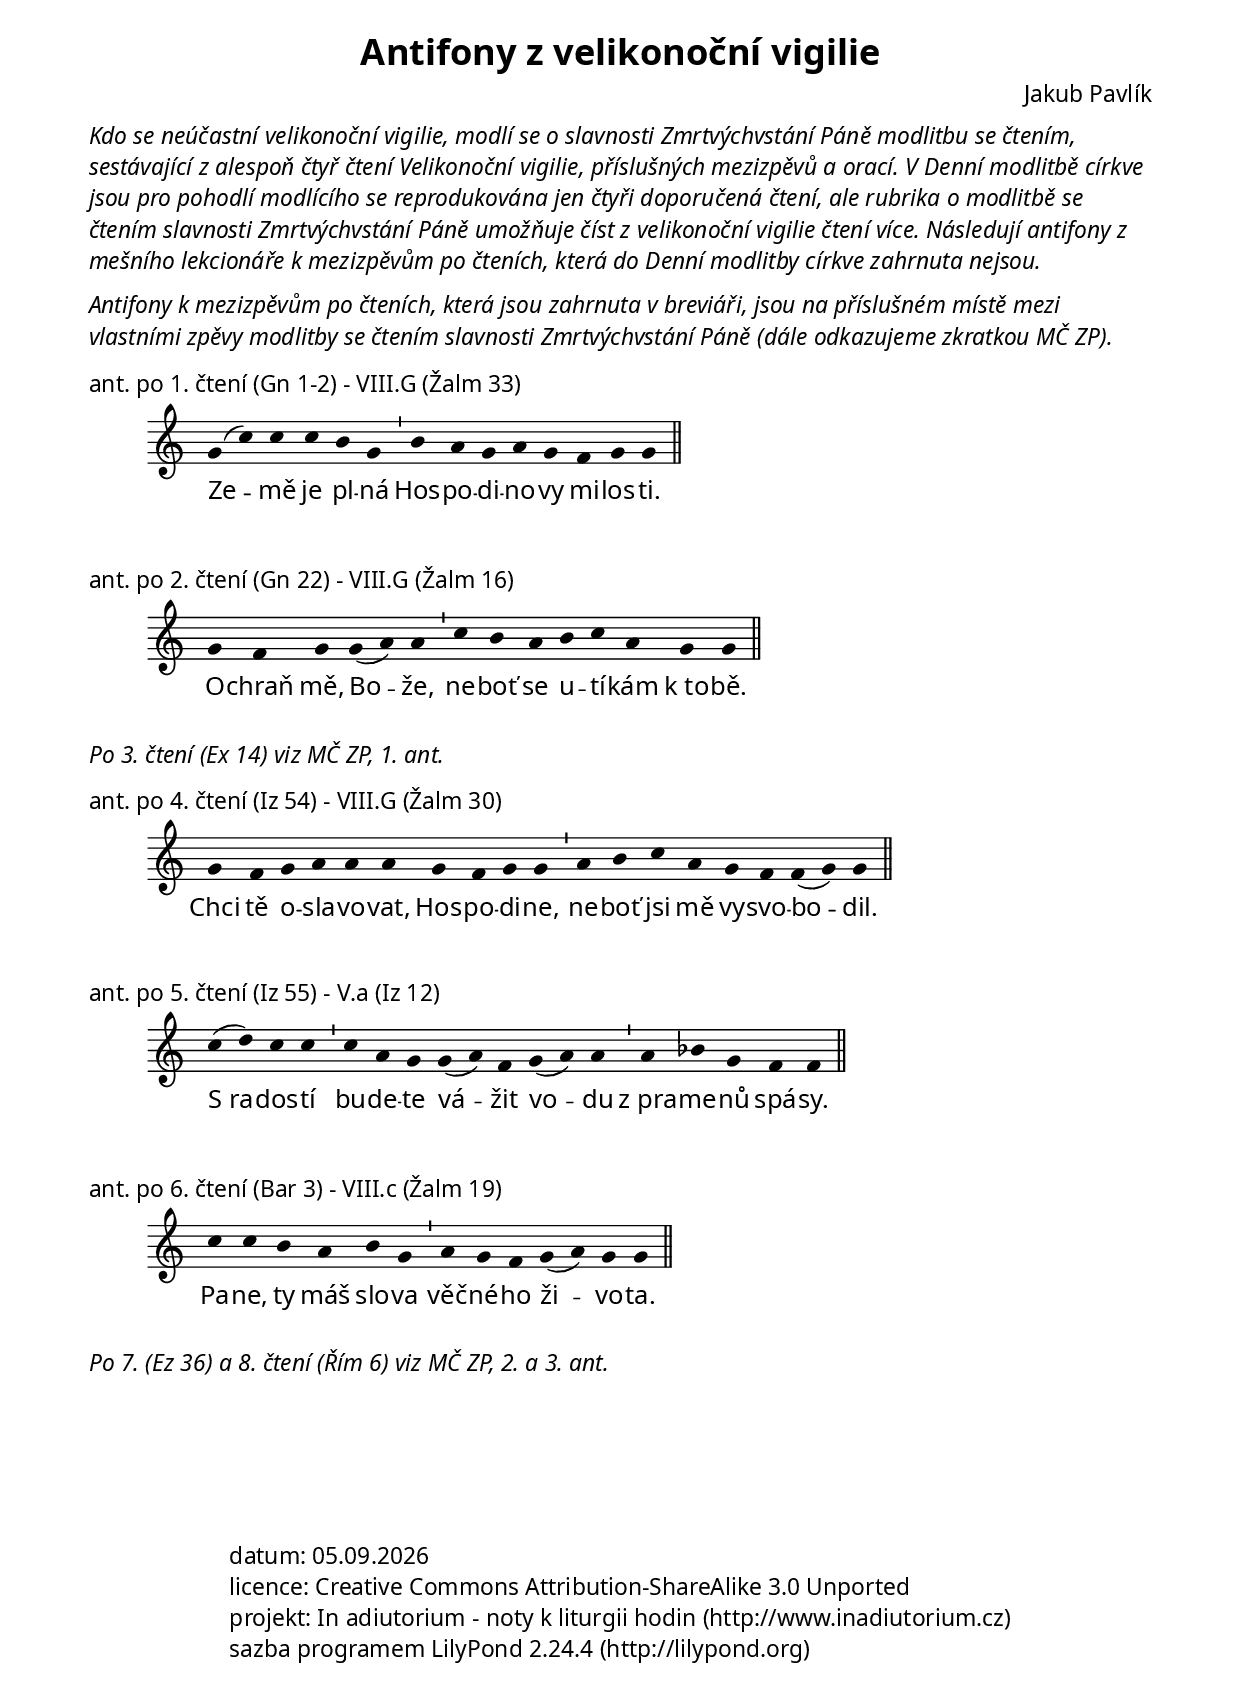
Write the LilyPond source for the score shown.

\version "2.19.83"

\include "spolecne.ly"

\header {
  title = "Antifony z velikonoční vigilie"
  composer = "Jakub Pavlík"
}

\markup\wordwrap\italic{
  Kdo se neúčastní velikonoční vigilie, modlí se o slavnosti Zmrtvýchvstání Páně modlitbu se čtením,
  sestávající z alespoň čtyř čtení Velikonoční vigilie, příslušných mezizpěvů a orací.
  V Denní modlitbě církve jsou pro pohodlí modlícího se reprodukována jen čtyři doporučená čtení,
  ale rubrika o modlitbě se čtením slavnosti Zmrtvýchvstání Páně umožňuje číst z velikonoční vigilie čtení více.
  Následují antifony z mešního lekcionáře k mezizpěvům po čteních, která do Denní modlitby církve
  zahrnuta nejsou.
}
\markup\wordwrap\italic{
  Antifony k mezizpěvům po čteních, která jsou zahrnuta v breviáři, jsou na příslušném místě
  mezi vlastními zpěvy modlitby se čtením slavnosti Zmrtvýchvstání Páně
  (dále odkazujeme zkratkou MČ ZP).
}

\score {
  \relative c'' {
    \choralniRezim
    g4( c) c c b g \barMin b a g a g f g g \barFinalis
  }
  \addlyrics {
    Ze -- mě je pl -- ná
    Hos -- po -- di -- no -- vy mi -- los -- ti.
  }
  \header {
    quid = "ant. po 1. čtení (Gn 1-2)"
    modus = "VIII"
    differentia = "G"
    psalmus = "Žalm 33"
    fial = "antifony/velikonoce_tyden1_3utery.ly#rch-a3?-aleluja"
    id = "mc-xa1"
    piece = \markup {\sestavTitulek}
  }
}

\score {
  \relative c'' {
    \choralniRezim
    g4 f g g( a) a \barMin
    c b a b c a g g \barFinalis
  }
  \addlyrics {
    O -- chraň mě, Bo -- že,
    ne -- boť se u -- tí -- kám k_to -- bě.
  }
  \header {
    quid = "ant. po 2. čtení (Gn 22)"
    modus = "VIII"
    differentia = "G"
    psalmus = "Žalm 16"
    placet = "daný závěr s daným textem je málo zpěvný, _tobě_ musí být jinak"
    id = "mc-xa2"
    piece = \markup {\sestavTitulek}
  }
}

\markup\italic{Po 3. čtení (Ex 14) viz MČ ZP, 1. ant.}

\score {
  \relative c'' {
    \choralniRezim
    g4 f g a a a g f g g \barMin
    a b c a g f f( g) g \barFinalis
  }
  \addlyrics {
    Chci tě o -- sla -- vo -- vat, Hos -- po -- di -- ne,
    ne -- boť jsi mě vy -- svo -- bo -- dil.
  }
  \header {
    quid = "ant. po 4. čtení (Iz 54)"
    modus = "VIII"
    differentia = "G"
    psalmus = "Žalm 30"
    placet = "melodie tíhne k důrazu na pomocné sloveso _jsi_"
    id = "mc-xa4"
    piece = \markup {\sestavTitulek}
  }
}

\score {
  \relative c'' {
    \choralniRezim
    c4( d) c c \barMin
    c a g g( a) f g( a) a \barMin
    a bes g f f \barFinalis
  }
  \addlyrics {
    S_ra -- dos -- tí
    bu -- de -- te vá -- žit vo -- du
    z_pra -- me -- nů spá -- sy.
  }
  \header {
    quid = "ant. po 5. čtení (Iz 55)"
    modus = "V"
    differentia = "a"
    psalmus = "Iz 12"
    fial = "antifony/advent_tyden2.ly#pa-amag"
    id = "mc-xa5"
    piece = \markup {\sestavTitulek}
  }
}

\score {
  \relative c'' {
    \choralniRezim
    c4 c b a b g \barMin
    a g f g( a) g g \barFinalis
  }
  \addlyrics {
    Pa -- ne, ty máš slo -- va
    věč -- né -- ho ži -- vo -- ta.
  }
  \header {
    quid = "ant. po 6. čtení (Bar 3)"
    modus = "VIII"
    differentia = "c"
    psalmus = "Žalm 19"
    id = "mc-xa6"
    piece = \markup {\sestavTitulek}
  }
}

\markup\italic{Po 7. (Ez 36) a 8. čtení (Řím 6) viz MČ ZP, 2. a 3. ant.}
